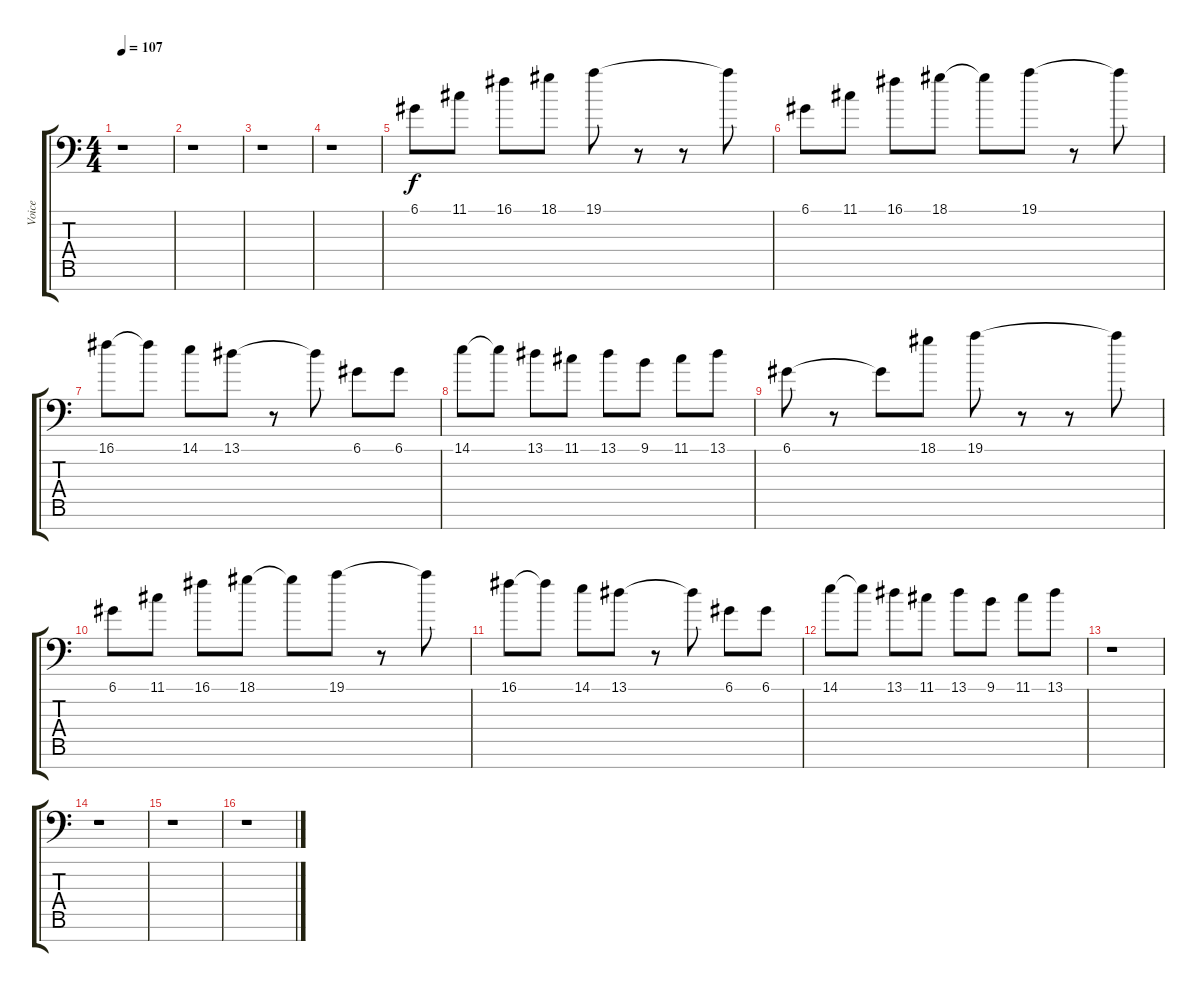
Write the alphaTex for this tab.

\track ("Voice" "Voice") {instrument synthvoice}
\staff {score tabs}
\tuning (D4 Eb3 B2 Gb2 Db2 Ab1 Eb1) {hide}
\ts (4 4)
\tempo 107
\clef f4
\ks c
r.1{dy f} |
r.1 |
r.1 |
r.1 |
6.1.8 11.1.8 16.1.8 18.1.8 19.1.8 r.8 r.8 19.1{t}.8 |
6.1.8 11.1.8 16.1.8 18.1.8 18.1{t}.8 19.1.8 r.8 19.1{t}.8 |
16.1.8 16.1{t}.8 14.1.8 13.1.8 r.8 13.1{t}.8 6.1.8 6.1.8 |
14.1.8 14.1{t}.8 13.1.8 11.1.8 13.1.8 9.1.8 11.1.8 13.1.8 |
6.1.8 r.8 6.1{t}.8 18.1.8 19.1.8 r.8 r.8 19.1{t}.8 |
6.1.8 11.1.8 16.1.8 18.1.8 18.1{t}.8 19.1.8 r.8 19.1{t}.8 |
16.1.8 16.1{t}.8 14.1.8 13.1.8 r.8 13.1{t}.8 6.1.8 6.1.8 |
14.1.8 14.1{t}.8 13.1.8 11.1.8 13.1.8 9.1.8 11.1.8 13.1.8 |
r.1 |
r.1 |
r.1 |
r.1
